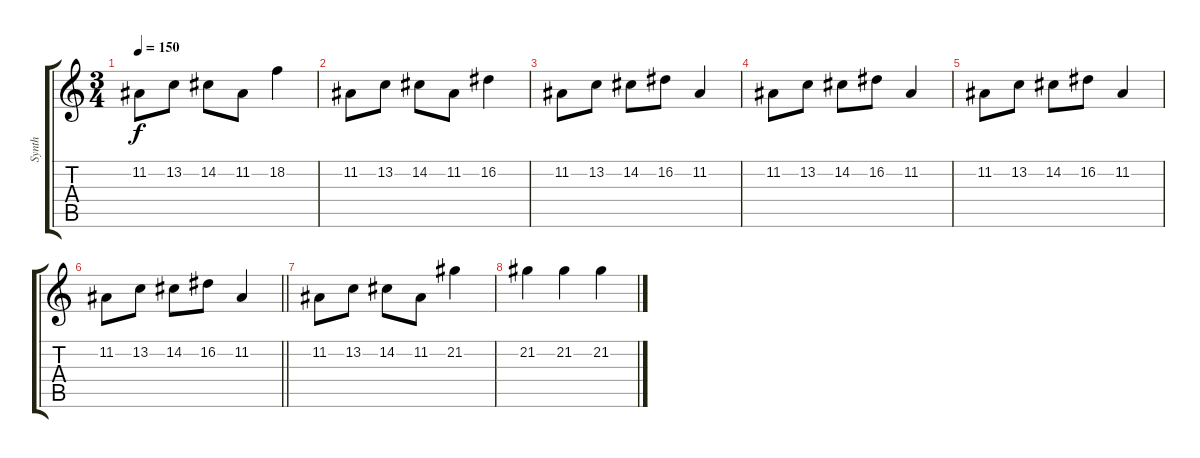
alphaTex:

\track ("Synth" "Synth") {instrument stringensemble1}
\staff {score tabs}
\tuning (E4 B3 G3 D3 A2 D2) {hide}
\ts (3 4)
\tempo 150
\clef g2
\ks c
11.2.8{dy f} 13.2.8 14.2.8 11.2.8 18.2.4 |
11.2.8 13.2.8 14.2.8 11.2.8 16.2.4 |
11.2.8 13.2.8 14.2.8 16.2.8 11.2.4 |
11.2.8 13.2.8 14.2.8 16.2.8 11.2.4 |
11.2.8 13.2.8 14.2.8 16.2.8 11.2.4 |
\barLineRight lightlight
11.2.8 13.2.8 14.2.8 16.2.8 11.2.4 |
11.2.8 13.2.8 14.2.8 11.2.8 21.2.4 |
21.2.4 21.2.4 21.2.4
